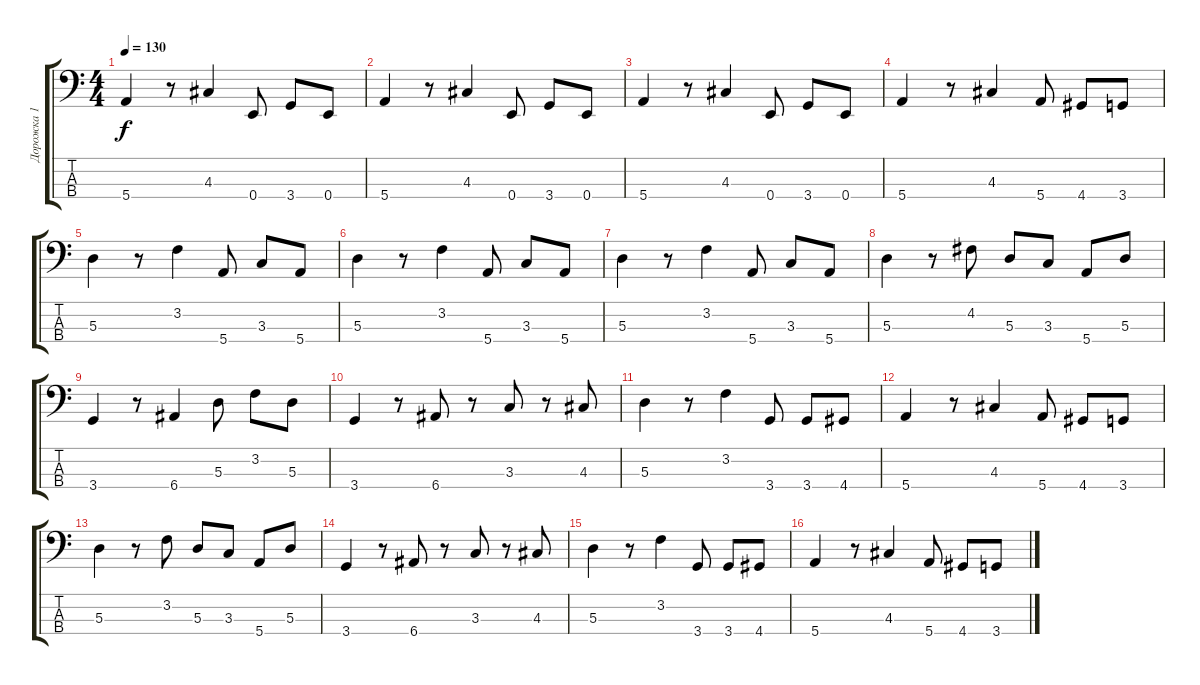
\track ("Дорожка 1" "Дорожка 1") {instrument slapbass1}
\staff {score tabs}
\tuning (G2 D2 A1 E1) {hide}
\ts (4 4)
\tempo 130
\clef f4
\ks c
5.4.4{dy f} r.8 4.3.4 0.4.8 3.4.8 0.4.8 |
5.4.4 r.8 4.3.4 0.4.8 3.4.8 0.4.8 |
5.4.4 r.8 4.3.4 0.4.8 3.4.8 0.4.8 |
5.4.4 r.8 4.3.4 5.4.8 4.4.8 3.4.8 |
5.3.4 r.8 3.2.4 5.4.8 3.3.8 5.4.8 |
5.3.4 r.8 3.2.4 5.4.8 3.3.8 5.4.8 |
5.3.4 r.8 3.2.4 5.4.8 3.3.8 5.4.8 |
5.3.4 r.8 4.2.8 5.3.8 3.3.8 5.4.8 5.3.8 |
3.4.4 r.8 6.4.4 5.3.8 3.2.8 5.3.8 |
3.4.4 r.8 6.4.8 r.8 3.3.8 r.8 4.3.8 |
5.3.4 r.8 3.2.4 3.4.8 3.4.8 4.4.8 |
5.4.4 r.8 4.3.4 5.4.8 4.4.8 3.4.8 |
5.3.4 r.8 3.2.8 5.3.8 3.3.8 5.4.8 5.3.8 |
3.4.4 r.8 6.4.8 r.8 3.3.8 r.8 4.3.8 |
5.3.4 r.8 3.2.4 3.4.8 3.4.8 4.4.8 |
5.4.4 r.8 4.3.4 5.4.8 4.4.8 3.4.8
